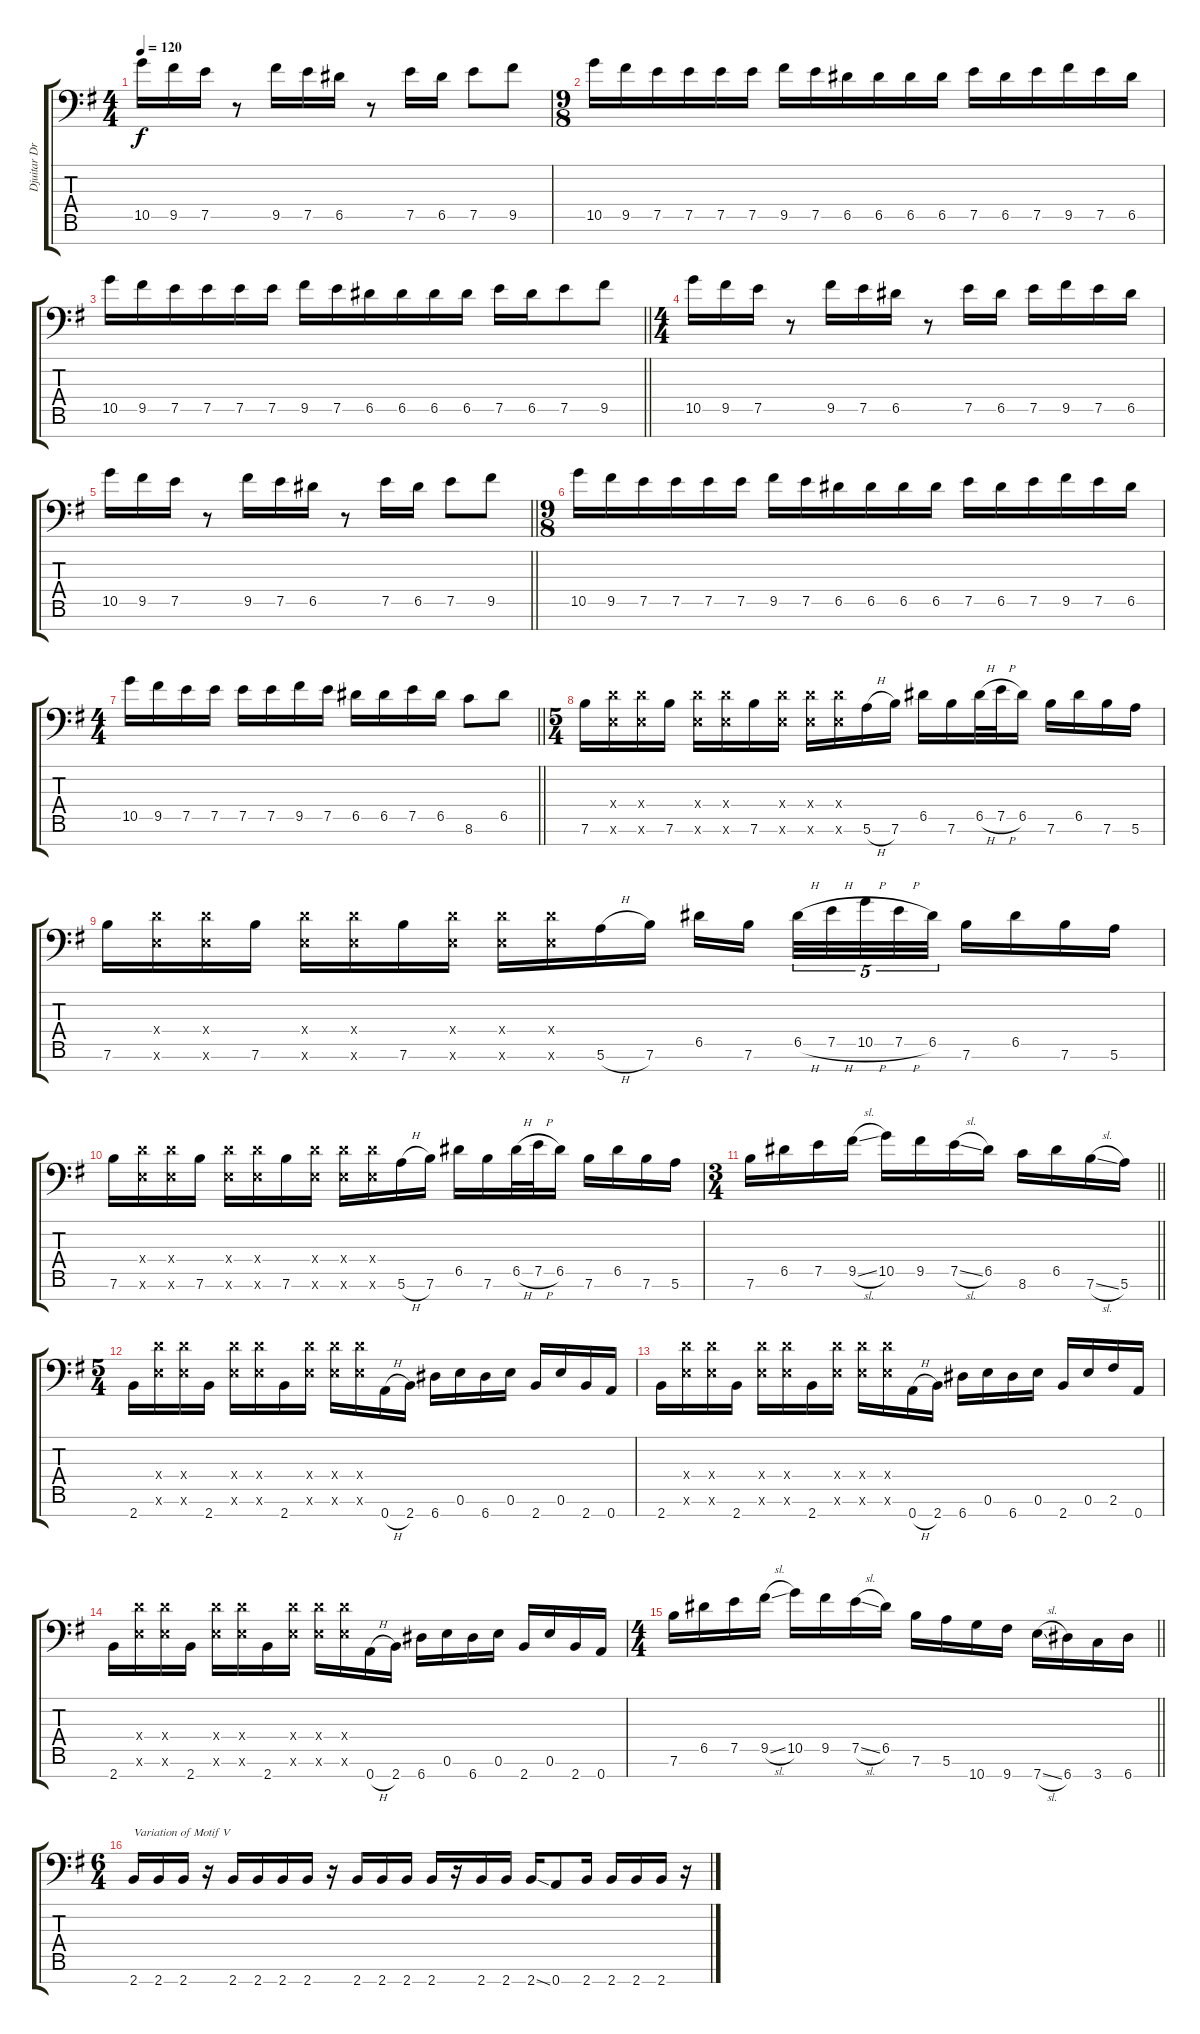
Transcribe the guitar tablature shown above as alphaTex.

\track ("Djuitar Dropped A" "Djuitar Dr") {instrument distortionguitar}
\staff {score tabs}
\tuning (E4 B3 G3 D3 A2 E2 A1) {hide}
\ts (4 4)
\tempo 120
\clef f4
\ks eminor
10.5.16{dy f} 9.5.16 7.5.16 r.8 9.5.16 7.5.16 6.5.16 r.8 7.5.16 6.5.16 7.5.8 9.5.8 |
\ts (9 8)
10.5.16 9.5.16 7.5.16 7.5.16 7.5.16 7.5.16 9.5.16 7.5.16 6.5.16 6.5.16 6.5.16 6.5.16 7.5.16 6.5.16 7.5.16 9.5.16 7.5.16 6.5.16 |
\barLineRight lightlight
10.5.16 9.5.16 7.5.16 7.5.16 7.5.16 7.5.16 9.5.16 7.5.16 6.5.16 6.5.16 6.5.16 6.5.16 7.5.16 6.5.16 7.5.8 9.5.8 |
\ts (4 4)
10.5.16 9.5.16 7.5.16 r.8 9.5.16 7.5.16 6.5.16 r.8 7.5.16 6.5.16 7.5.16 9.5.16 7.5.16 6.5.16 |
\barLineRight lightlight
10.5.16 9.5.16 7.5.16 r.8 9.5.16 7.5.16 6.5.16 r.8 7.5.16 6.5.16 7.5.8 9.5.8 |
\ts (9 8)
10.5.16 9.5.16 7.5.16 7.5.16 7.5.16 7.5.16 9.5.16 7.5.16 6.5.16 6.5.16 6.5.16 6.5.16 7.5.16 6.5.16 7.5.16 9.5.16 7.5.16 6.5.16 |
\ts (4 4)
\barLineRight lightlight
10.5.16 9.5.16 7.5.16 7.5.16 7.5.16 7.5.16 9.5.16 7.5.16 6.5.16 6.5.16 7.5.16 6.5.16 8.6.8 6.5.8 |
\ts (5 4)
\section ("" "")
7.6.16 (0.4{x} 0.6{x}).16 (0.4{x} 0.6{x}).16 7.6.16 (0.4{x} 0.6{x}).16 (0.4{x} 0.6{x}).16 7.6.16 (0.4{x} 0.6{x}).16 (0.4{x} 0.6{x}).16 (0.4{x} 0.6{x}).16 5.6{h}.16 7.6.16 6.5.16 7.6.16 6.5{h}.32 7.5{h}.32 6.5.16 7.6.16 6.5.16 7.6.16 5.6.16 |
7.6.16 (0.4{x} 0.6{x}).16 (0.4{x} 0.6{x}).16 7.6.16 (0.4{x} 0.6{x}).16 (0.4{x} 0.6{x}).16 7.6.16 (0.4{x} 0.6{x}).16 (0.4{x} 0.6{x}).16 (0.4{x} 0.6{x}).16 5.6{h}.16 7.6.16 6.5.16 7.6.16{beam splitsecondary} 6.5{h}.32{tu (5 4)} 7.5{h}.32{tu (5 4)} 10.5{h}.32{tu (5 4)} 7.5{h}.32{tu (5 4)} 6.5.32{tu (5 4)} 7.6.16 6.5.16 7.6.16 5.6.16 |
7.6.16 (0.4{x} 0.6{x}).16 (0.4{x} 0.6{x}).16 7.6.16 (0.4{x} 0.6{x}).16 (0.4{x} 0.6{x}).16 7.6.16 (0.4{x} 0.6{x}).16 (0.4{x} 0.6{x}).16 (0.4{x} 0.6{x}).16 5.6{h}.16 7.6.16 6.5.16 7.6.16 6.5{h}.32 7.5{h}.32 6.5.16 7.6.16 6.5.16 7.6.16 5.6.16 |
\ts (3 4)
\barLineRight lightlight
7.6.16 6.5.16 7.5.16 9.5{sl}.16 10.5.16 9.5.16 7.5{sl}.16 6.5.16 8.6.16 6.5.16 7.6{sl}.16 5.6.16 |
\ts (5 4)
2.7.16 (0.4{x} 0.6{x}).16 (0.4{x} 0.6{x}).16 2.7.16 (0.4{x} 0.6{x}).16 (0.4{x} 0.6{x}).16 2.7.16 (0.4{x} 0.6{x}).16 (0.4{x} 0.6{x}).16 (0.4{x} 0.6{x}).16 0.7{h}.16 2.7.16 6.7.16 0.6.16 6.7.16 0.6.16 2.7.16 0.6.16 2.7.16 0.7.16 |
2.7.16 (0.4{x} 0.6{x}).16 (0.4{x} 0.6{x}).16 2.7.16 (0.4{x} 0.6{x}).16 (0.4{x} 0.6{x}).16 2.7.16 (0.4{x} 0.6{x}).16 (0.4{x} 0.6{x}).16 (0.4{x} 0.6{x}).16 0.7{h}.16 2.7.16 6.7.16 0.6.16 6.7.16 0.6.16 2.7.16 0.6.16 2.6.16 0.7.16 |
2.7.16 (0.4{x} 0.6{x}).16 (0.4{x} 0.6{x}).16 2.7.16 (0.4{x} 0.6{x}).16 (0.4{x} 0.6{x}).16 2.7.16 (0.4{x} 0.6{x}).16 (0.4{x} 0.6{x}).16 (0.4{x} 0.6{x}).16 0.7{h}.16 2.7.16 6.7.16 0.6.16 6.7.16 0.6.16 2.7.16 0.6.16 2.7.16 0.7.16 |
\ts (4 4)
\barLineRight lightlight
7.6.16 6.5.16 7.5.16 9.5{sl}.16 10.5.16 9.5.16 7.5{sl}.16 6.5.16 7.6.16 5.6.16 10.7.16 9.7.16 7.7{sl}.16 6.7.16 3.7.16 6.7.16 |
\ts (6 4)
\section ("" "")
2.7.16{txt "Variation of Motif V"} 2.7.16 2.7.16 r.16 2.7.16 2.7.16 2.7.16 2.7.16 r.16 2.7.16 2.7.16 2.7.16 2.7.16 r.16 2.7.16 2.7.16 2.7{ss}.16 0.7.8 2.7.16 2.7.16 2.7.16 2.7.16 r.16
